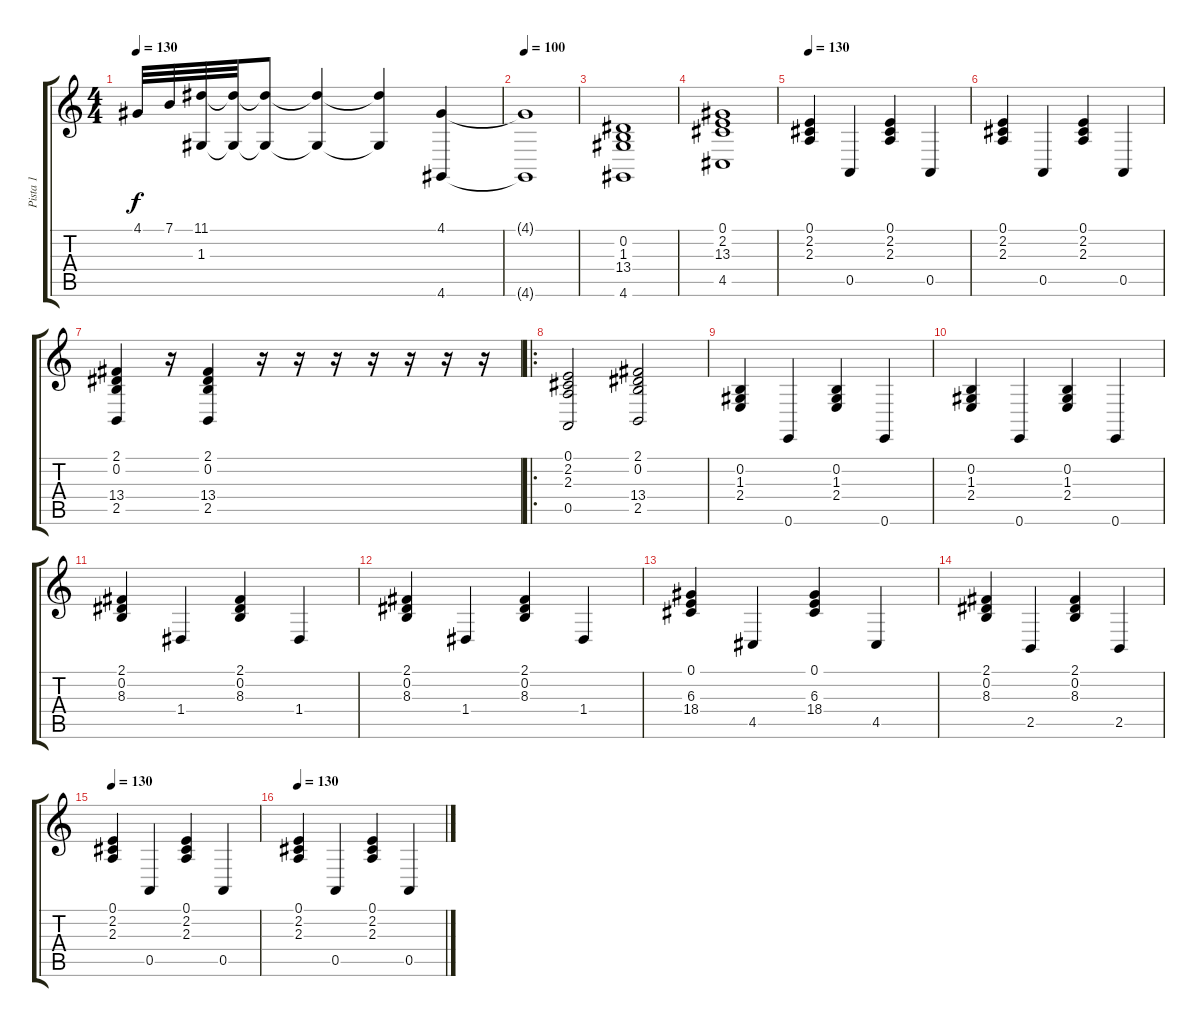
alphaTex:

\track ("Pista 1" "Pista 1") {instrument acousticgrandpiano}
\staff {score tabs}
\tuning (E4 B3 G3 D3 A2 E2) {hide}
\ts (4 4)
\tempo 130
\clef g2
\ks c
4.1.32{dy f} 7.1.32 (11.1 1.3).32 (11.1{t} 1.3{t}).32 (11.1{t} 1.3{t}).8 (11.1{t} 1.3{t}).4 (11.1{t} 1.3{t}).4 (4.1 4.6).4 |
\tempo 100
(4.1{t} 4.6{t}).1 |
(0.2 1.3 13.4 4.6).1 |
(0.1 2.2 13.3 4.5).1 |
\tempo 130
(0.1 2.2 2.3).4 0.5.4 (0.1 2.2 2.3).4 0.5.4 |
(0.1 2.2 2.3).4 0.5.4 (0.1 2.2 2.3).4 0.5.4 |
(2.1 0.2 13.4 2.5).4 r.16 (2.1 0.2 13.4 2.5).4 r.16 r.16 r.16 r.16 r.16 r.16 r.16 |
\ro
(0.1 2.2 2.3 0.5).2 (2.1 0.2 13.4 2.5).2 |
(0.2 1.3 2.4).4 0.6.4 (0.2 1.3 2.4).4 0.6.4 |
(0.2 1.3 2.4).4 0.6.4 (0.2 1.3 2.4).4 0.6.4 |
(2.1 0.2 8.3).4 1.4.4 (2.1 0.2 8.3).4 1.4.4 |
(2.1 0.2 8.3).4 1.4.4 (2.1 0.2 8.3).4 1.4.4 |
(0.1 6.3 18.4).4 4.5.4 (0.1 6.3 18.4).4 4.5.4 |
(2.1 0.2 8.3).4 2.5.4 (2.1 0.2 8.3).4 2.5.4 |
\tempo 130
(0.1 2.2 2.3).4 0.5.4 (0.1 2.2 2.3).4 0.5.4 |
\tempo 130
(0.1 2.2 2.3).4 0.5.4 (0.1 2.2 2.3).4 0.5.4
